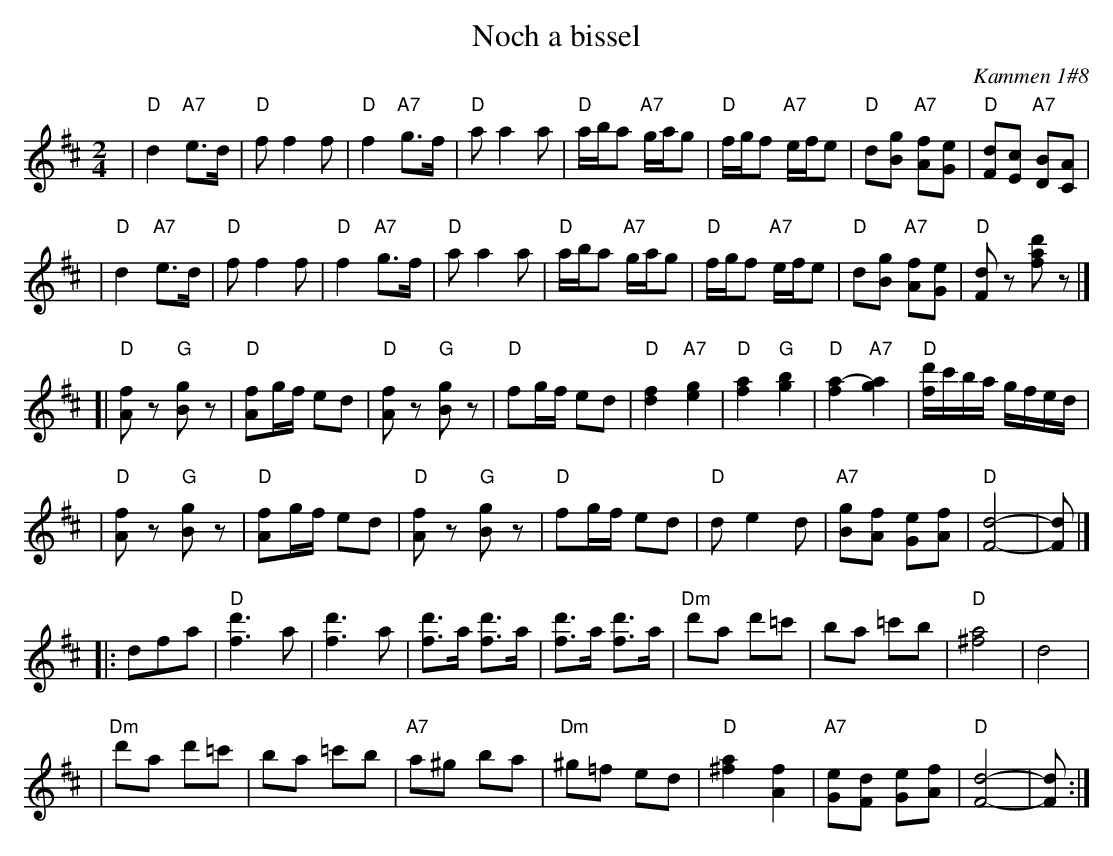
X:1
T: Noch a bissel
O: Kammen 1#8
M: 2/4
L: 1/8
K: D
| "D"d2 "A7"e>d | "D"ff2f | "D"f2 "A7"g>f | "D"aa2a \
| "D"a/b/a "A7"g/a/g | "D"f/g/f "A7"e/f/e | "D"d[gB] "A7"[fA][eG] | "D"[dF][cE] "A7"[BD][AC] |
| "D"d2 "A7"e>d | "D"ff2f | "D"f2 "A7"g>f | "D"aa2a \
| "D"a/b/a "A7"g/a/g | "D"f/g/f "A7"e/f/e | "D"d[gB] "A7"[fA][eG] | "D"[dF]z [d'af]z |]
[| "D"[fA]z "G"[gB]z | "D"[fA]g/f/ ed | "D"[fA]z "G"[gB]z | "D"fg/f/ ed \
| "D"[f2d2] "A7"[g2e2] | "D"[a2f2] "G"[b2g2] | "D"[a2f2]- "A7"[a2g2] | "D"[d'/f]c'/b/a/ g/f/e/d/ |
| "D"[fA]z "G"[gB]z | "D"[fA]g/f/ ed | "D"[fA]z "G"[gB]z | "D"fg/f/ ed \
| "D"de2d | "A7"[gB][fA] [eG][fA] | "D"[d4F4]- | [dF] |]
|: dfa \
| "D"[d'3f3]a | [d'3f3]a | [d'f]>a  [d'f]>a | [d'f]>a  [d'f]>a \
| "Dm"d'a d'=c' | ba =c'b | "D"[a4^f4] | d4 |
| "Dm"d'a d'=c' | ba =c'b | "A7"a^g ba | "Dm"^g=f ed \
| "D"[a2^f2] [f2A2] | "A7"[eG][dF] [eG][fA] | "D"[d4F4]- | [dF] :|
